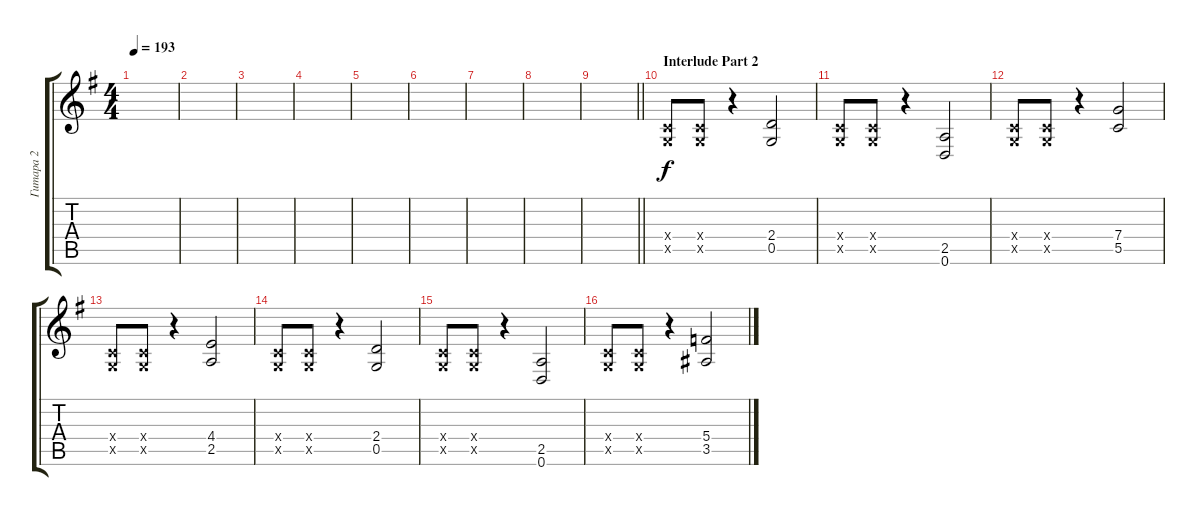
\track ("Гитара 2" "Гитара 2") {instrument distortionguitar}
\staff {score tabs}
\tuning (D4 A3 F3 C3 G2 D2) {hide}
\ts (4 4)
\tempo 193
\clef g2
\ks eminor
|
|
|
|
|
|
|
|
\barLineRight lightlight
|
\section ("" "Interlude Part 2")
(0.4{x} 0.5{x}).8 (0.4{x} 0.5{x}).8 r.4 (2.4 0.5).2 |
(0.4{x} 0.5{x}).8 (0.4{x} 0.5{x}).8 r.4 (2.5 0.6).2 |
(0.4{x} 0.5{x}).8 (0.4{x} 0.5{x}).8 r.4 (7.4 5.5).2 |
(0.4{x} 0.5{x}).8 (0.4{x} 0.5{x}).8 r.4 (4.4 2.5).2 |
(0.4{x} 0.5{x}).8 (0.4{x} 0.5{x}).8 r.4 (2.4 0.5).2 |
(0.4{x} 0.5{x}).8 (0.4{x} 0.5{x}).8 r.4 (2.5 0.6).2 |
(0.4{x} 0.5{x}).8 (0.4{x} 0.5{x}).8 r.4 (5.4 3.5).2
